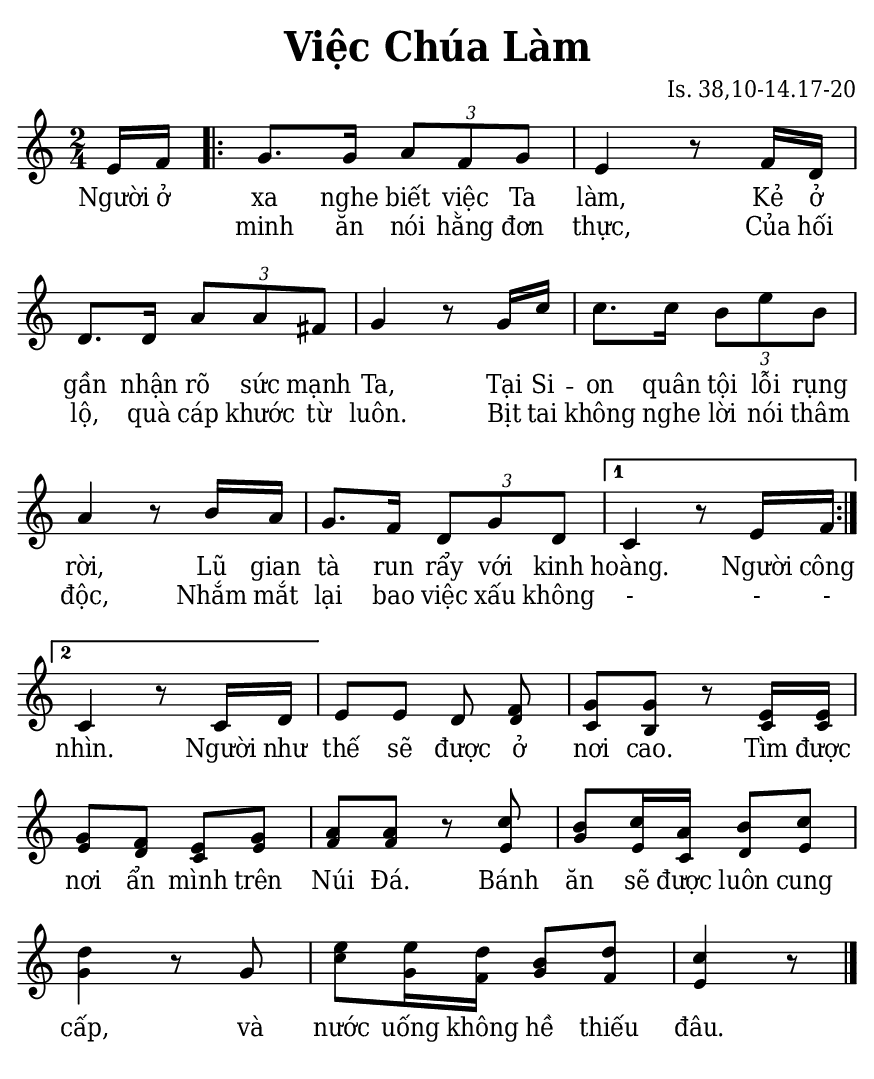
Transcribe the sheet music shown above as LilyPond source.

% Cài đặt chung\
\version "2.22.1"
\include "english.ly"

\header {
  title = \markup { \fontsize #1 "Việc Chúa Làm" }
  composer = "Is. 38,10-14.17-20"
  %arranger = "Lm. Kim Long"
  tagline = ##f
}

% Nhạc phiên khúc
nhacPhienKhucSop = \relative c' {
  \partial 8 e16 f \bar ".|:"
  g8. g16 \tuplet 3/2 { a8 f g } |
  e4 r8 f16 d |
  d8. d16 \tuplet 3/2 { a'8 a fs } |
  g4 r8 g16 c |
  c8. c16 \tuplet 3/2 { b8 e b } |
  a4 r8 b16 a |
  g8. f16 \tuplet 3/2 { d8 g d } |
  \set Score.repeatCommands = #'((volta "1"))
  c4 r8 e16 f
  \set Score.repeatCommands = #'((volta #f) (volta "2") end-repeat)
  c4 r8 c16 d
  \set Score.repeatCommands = #'((volta #f))
  e8 e d f |
  g g r e16 e |
  g8 f e g |
  a a r c |
  b c16 a b8 c |
  d4 r8 g, |
  e' e16 d b8 d |
  c4 r8 \bar "|."
}

nhacPhienKhucAlto = \relative c' {
  r8 |
  R2*9
  r4. d8 |
  c b r c16 c |
  e8 d c e |
  f f r e |
  g e16 c d8 e |
  g4 r8 g |
  c g16 f g8 f |
  e4 r8
}

% Lời phiên khúc
loiPhienKhucSop = \lyrics {
  <<
    {
      Người ở xa nghe biết việc Ta làm,
      Kẻ ở gần nhận rõ sức mạnh Ta,
      Tại Si -- on quân tội lỗi rụng rời,
      Lũ gian tà run rẩy với kinh hoàng.
      Người công
    }
    \new Lyrics {
	    \set associatedVoice = "beSop"
	    _ _ minh ăn nói hằng đơn thực,
	    Của hối lộ, quà cáp khước từ luôn.
	    Bịt tai không nghe lời nói thâm độc,
	    Nhắm mắt lại bao việc xấu không - - - nhìn.
	    Người như thế sẽ được ở nơi cao.
	    Tìm được nơi ẩn mình trên Núi Đá.
	    Bánh ăn sẽ được luôn cung cấp,
	    và nước uống không hề thiếu đâu.
    }
  >>
}

% Dàn trang
\paper {
  #(set-paper-size "a5")
  top-margin = 3\mm
  bottom-margin = 3\mm
  left-margin = 3\mm
  right-margin = 3\mm
  indent = #0
  #(define fonts
	 (make-pango-font-tree "Deja Vu Serif Condensed"
	 		       "Deja Vu Serif Condensed"
			       "Deja Vu Serif Condensed"
			       (/ 20 20)))
  print-page-number = ##f
  system-system-spacing = #'((basic-distance . 0.1) (padding . 3))
}

TongNhip = {
  \key c \major \time 2/4
  \set Timing.beamExceptions = #'()
  \set Timing.baseMoment = #(ly:make-moment 1/4)
}

% Đổi kích thước nốt cho bè phụ
notBePhu =
#(define-music-function (font-size music) (number? ly:music?)
   (for-some-music
     (lambda (m)
       (if (music-is-of-type? m 'rhythmic-event)
           (begin
             (set! (ly:music-property m 'tweaks)
                   (cons `(font-size . ,font-size)
                         (ly:music-property m 'tweaks)))
             #t)
           #f))
     music)
   music)

\score {
  \new ChoirStaff <<
    \new Staff \with {
        \consists "Merge_rests_engraver"
        printPartCombineTexts = ##f
      }
      <<
      \new Voice \TongNhip \partCombine 
        \nhacPhienKhucSop
        \notBePhu -1 { \nhacPhienKhucAlto }
      \new NullVoice = beSop \nhacPhienKhucSop
      \new Lyrics \lyricsto beSop \loiPhienKhucSop
      >>
  >>
  \layout {
    %\override Staff.TimeSignature.transparent = ##t
    \override Lyrics.LyricSpace.minimum-distance = #0.6
    \override Score.BarNumber.break-visibility = ##(#f #f #f)
    \override Score.SpacingSpanner.uniform-stretching = ##t
  } 
}
